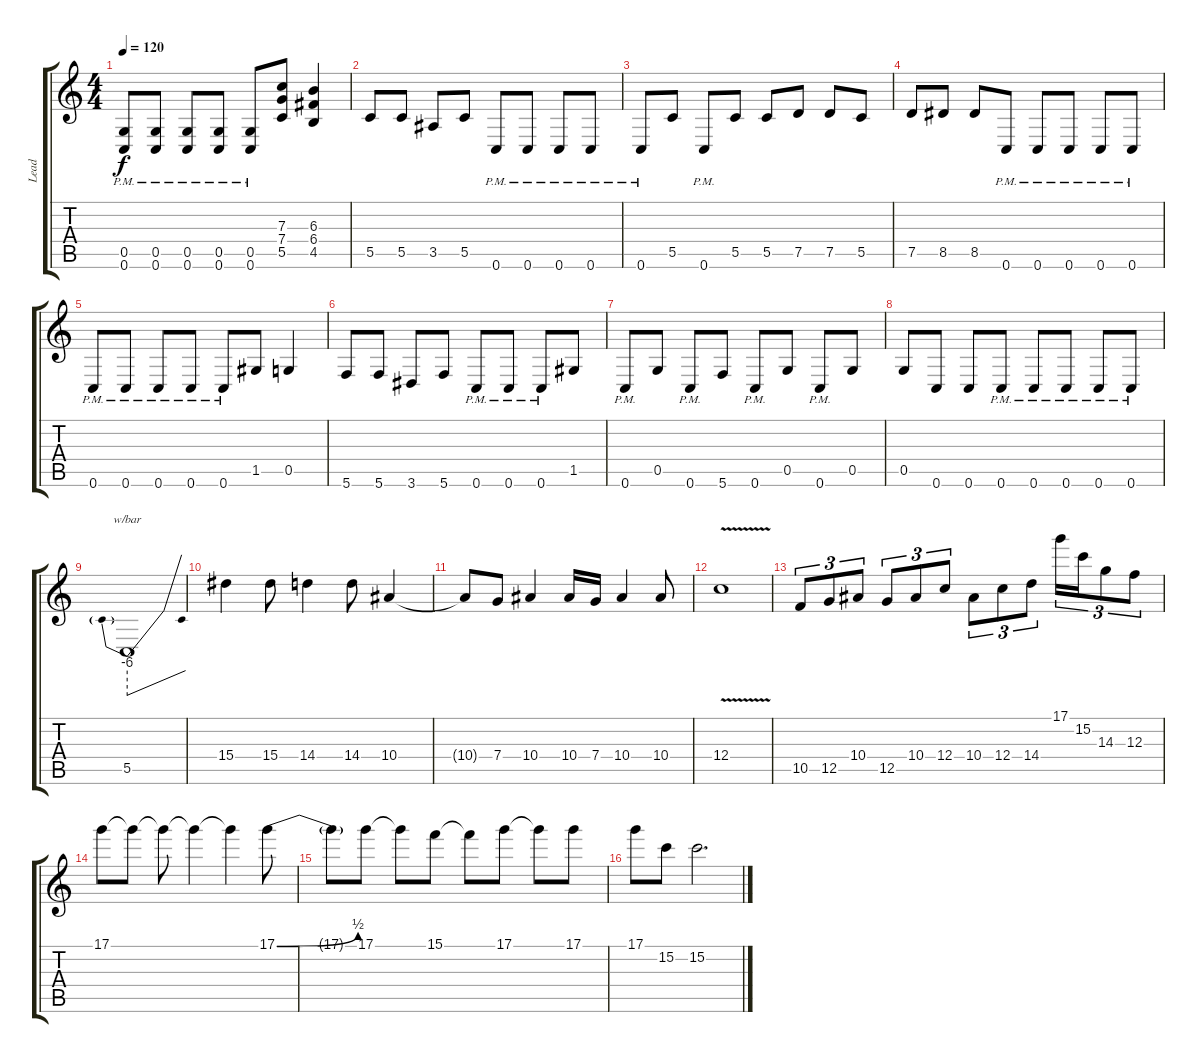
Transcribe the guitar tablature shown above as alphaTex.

\track ("Lead" "Lead") {instrument distortionguitar}
\staff {score tabs}
\tuning (D4 A3 F3 C3 G2 C2) {hide}
\ts (4 4)
\tempo 120
\clef g2
\ks c
(0.5{pm} 0.6{pm}).8{dy f} (0.5{pm} 0.6{pm}).8 (0.5{pm} 0.6{pm}).8 (0.5{pm} 0.6{pm}).8 (0.5{pm} 0.6{pm}).8 (7.3 7.4 5.5).8 (6.3 6.4 4.5).4 |
5.5.8 5.5.8 3.5.8 5.5.8 0.6{pm}.8 0.6{pm}.8 0.6{pm}.8 0.6{pm}.8 |
0.6{pm}.8 5.5.8 0.6{pm}.8 5.5.8 5.5.8 7.5.8 7.5.8 5.5.8 |
7.5.8 8.5.8 8.5.8 0.6{pm}.8 0.6{pm}.8 0.6{pm}.8 0.6{pm}.8 0.6{pm}.8 |
0.6{pm}.8 0.6{pm}.8 0.6{pm}.8 0.6{pm}.8 0.6{pm}.8 1.5.8 0.5.4 |
5.6.8 5.6.8 3.6.8 5.6.8 0.6{pm}.8 0.6{pm}.8 0.6{pm}.8 1.5.8 |
0.6{pm}.8 0.5.8 0.6{pm}.8 5.6.8 0.6{pm}.8 0.5.8 0.6{pm}.8 0.5.8 |
0.5.8 0.6.8 0.6.8 0.6{pm}.8 0.6{pm}.8 0.6{pm}.8 0.6{pm}.8 0.6{pm}.8 |
5.5.1{tbe (predivedive default 0 -24 60 0)} |
15.4.4 15.4.8 14.4.4 14.4.8 10.4.4 |
10.4{t}.8 7.4.8 10.4.4 10.4.16 7.4.16 10.4.4 10.4.8 |
12.4{v}.1 |
10.5.8{tu (3 2)} 12.5.8{tu (3 2)} 10.4.8{tu (3 2)} 12.5.8{tu (3 2)} 10.4.8{tu (3 2)} 12.4.8{tu (3 2)} 10.4.8{tu (3 2)} 12.4.8{tu (3 2)} 14.4.8{tu (3 2)} 17.1.16{tu (3 2)} 15.2.16{tu (3 2)} 14.3.8{tu (3 2)} 12.3.8{tu (3 2)} |
17.1.8 17.1{t}.8 17.1{t}.8 17.1{t}.4 17.1{t}.4 17.1{be (bend 0 0 60 2)}.8 |
17.1{t}.8 17.1.8 17.1{t}.8 15.1.8 15.1{t}.8 17.1.8 17.1{t}.8 17.1.8 |
17.1.8 15.2.8 15.2.2{d}
